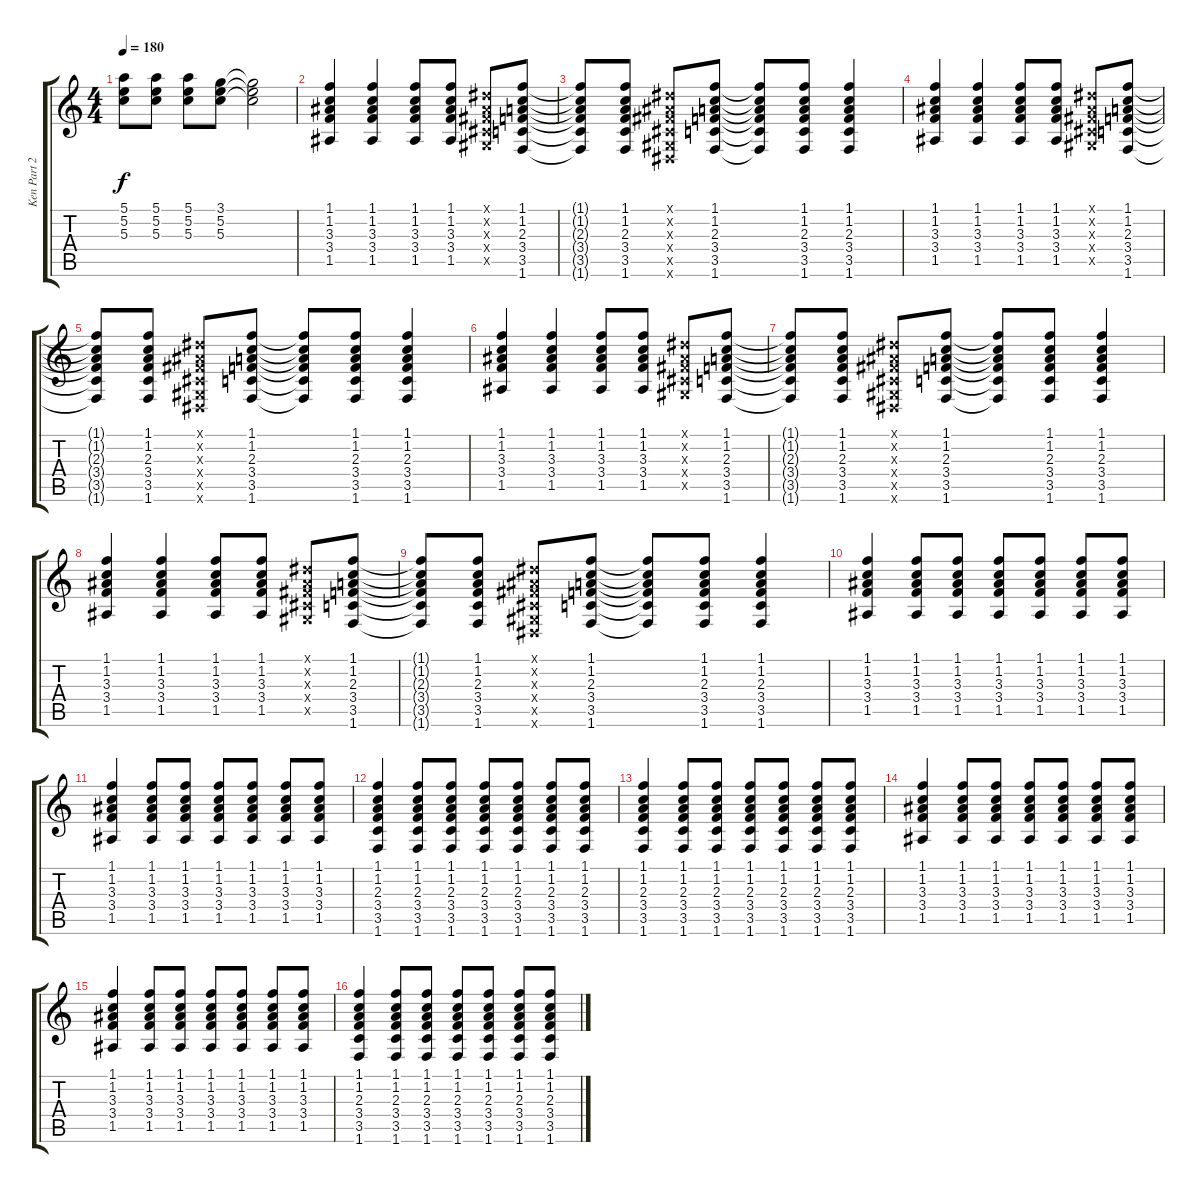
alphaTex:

\track ("Ken Part 2" "Ken Part 2") {instrument electricguitarclean}
\staff {score tabs}
\tuning (E4 B3 G3 D3 A2 E2) {hide}
\ts (4 4)
\tempo 180
\clef g2
\ks c
(5.1 5.2 5.3).8{dy f} (5.1 5.2 5.3).8 (5.1 5.2 5.3).8 (3.1 5.2 5.3).8 (3.1{t} 5.2{t} 5.3{t}).2 |
(1.1 1.2 3.3 3.4 1.5).4 (1.1 1.2 3.3 3.4 1.5).4 (1.1 1.2 3.3 3.4 1.5).8 (1.1 1.2 3.3 3.4 1.5).8 (-1.1{x} -1.2{x} -1.3{x} -1.4{x} -1.5{x}).8 (1.1 1.2 2.3 3.4 3.5 1.6).8 |
(1.1{t} 1.2{t} 2.3{t} 3.4{t} 3.5{t} 1.6{t}).8 (1.1 1.2 2.3 3.4 3.5 1.6).8 (-1.1{x} -1.2{x} -1.3{x} -1.4{x} -1.5{x} -1.6{x}).8 (1.1 1.2 2.3 3.4 3.5 1.6).8 (1.1{t} 1.2{t} 2.3{t} 3.4{t} 3.5{t} 1.6{t}).8 (1.1 1.2 2.3 3.4 3.5 1.6).8 (1.1 1.2 2.3 3.4 3.5 1.6).4 |
(1.1 1.2 3.3 3.4 1.5).4 (1.1 1.2 3.3 3.4 1.5).4 (1.1 1.2 3.3 3.4 1.5).8 (1.1 1.2 3.3 3.4 1.5).8 (-1.1{x} -1.2{x} -1.3{x} -1.4{x} -1.5{x}).8 (1.1 1.2 2.3 3.4 3.5 1.6).8 |
(1.1{t} 1.2{t} 2.3{t} 3.4{t} 3.5{t} 1.6{t}).8 (1.1 1.2 2.3 3.4 3.5 1.6).8 (-1.1{x} -1.2{x} -1.3{x} -1.4{x} -1.5{x} -1.6{x}).8 (1.1 1.2 2.3 3.4 3.5 1.6).8 (1.1{t} 1.2{t} 2.3{t} 3.4{t} 3.5{t} 1.6{t}).8 (1.1 1.2 2.3 3.4 3.5 1.6).8 (1.1 1.2 2.3 3.4 3.5 1.6).4 |
(1.1 1.2 3.3 3.4 1.5).4 (1.1 1.2 3.3 3.4 1.5).4 (1.1 1.2 3.3 3.4 1.5).8 (1.1 1.2 3.3 3.4 1.5).8 (-1.1{x} -1.2{x} -1.3{x} -1.4{x} -1.5{x}).8 (1.1 1.2 2.3 3.4 3.5 1.6).8 |
(1.1{t} 1.2{t} 2.3{t} 3.4{t} 3.5{t} 1.6{t}).8 (1.1 1.2 2.3 3.4 3.5 1.6).8 (-1.1{x} -1.2{x} -1.3{x} -1.4{x} -1.5{x} -1.6{x}).8 (1.1 1.2 2.3 3.4 3.5 1.6).8 (1.1{t} 1.2{t} 2.3{t} 3.4{t} 3.5{t} 1.6{t}).8 (1.1 1.2 2.3 3.4 3.5 1.6).8 (1.1 1.2 2.3 3.4 3.5 1.6).4 |
(1.1 1.2 3.3 3.4 1.5).4 (1.1 1.2 3.3 3.4 1.5).4 (1.1 1.2 3.3 3.4 1.5).8 (1.1 1.2 3.3 3.4 1.5).8 (-1.1{x} -1.2{x} -1.3{x} -1.4{x} -1.5{x}).8 (1.1 1.2 2.3 3.4 3.5 1.6).8 |
(1.1{t} 1.2{t} 2.3{t} 3.4{t} 3.5{t} 1.6{t}).8 (1.1 1.2 2.3 3.4 3.5 1.6).8 (-1.1{x} -1.2{x} -1.3{x} -1.4{x} -1.5{x} -1.6{x}).8 (1.1 1.2 2.3 3.4 3.5 1.6).8 (1.1{t} 1.2{t} 2.3{t} 3.4{t} 3.5{t} 1.6{t}).8 (1.1 1.2 2.3 3.4 3.5 1.6).8 (1.1 1.2 2.3 3.4 3.5 1.6).4 |
(1.1 1.2 3.3 3.4 1.5).4 (1.1 1.2 3.3 3.4 1.5).8 (1.1 1.2 3.3 3.4 1.5).8 (1.1 1.2 3.3 3.4 1.5).8 (1.1 1.2 3.3 3.4 1.5).8 (1.1 1.2 3.3 3.4 1.5).8 (1.1 1.2 3.3 3.4 1.5).8 |
(1.1 1.2 3.3 3.4 1.5).4 (1.1 1.2 3.3 3.4 1.5).8 (1.1 1.2 3.3 3.4 1.5).8 (1.1 1.2 3.3 3.4 1.5).8 (1.1 1.2 3.3 3.4 1.5).8 (1.1 1.2 3.3 3.4 1.5).8 (1.1 1.2 3.3 3.4 1.5).8 |
(1.1 1.2 2.3 3.4 3.5 1.6).4 (1.1 1.2 2.3 3.4 3.5 1.6).8 (1.1 1.2 2.3 3.4 3.5 1.6).8 (1.1 1.2 2.3 3.4 3.5 1.6).8 (1.1 1.2 2.3 3.4 3.5 1.6).8 (1.1 1.2 2.3 3.4 3.5 1.6).8 (1.1 1.2 2.3 3.4 3.5 1.6).8 |
(1.1 1.2 2.3 3.4 3.5 1.6).4 (1.1 1.2 2.3 3.4 3.5 1.6).8 (1.1 1.2 2.3 3.4 3.5 1.6).8 (1.1 1.2 2.3 3.4 3.5 1.6).8 (1.1 1.2 2.3 3.4 3.5 1.6).8 (1.1 1.2 2.3 3.4 3.5 1.6).8 (1.1 1.2 2.3 3.4 3.5 1.6).8 |
(1.1 1.2 3.3 3.4 1.5).4 (1.1 1.2 3.3 3.4 1.5).8 (1.1 1.2 3.3 3.4 1.5).8 (1.1 1.2 3.3 3.4 1.5).8 (1.1 1.2 3.3 3.4 1.5).8 (1.1 1.2 3.3 3.4 1.5).8 (1.1 1.2 3.3 3.4 1.5).8 |
(1.1 1.2 3.3 3.4 1.5).4 (1.1 1.2 3.3 3.4 1.5).8 (1.1 1.2 3.3 3.4 1.5).8 (1.1 1.2 3.3 3.4 1.5).8 (1.1 1.2 3.3 3.4 1.5).8 (1.1 1.2 3.3 3.4 1.5).8 (1.1 1.2 3.3 3.4 1.5).8 |
(1.1 1.2 2.3 3.4 3.5 1.6).4 (1.1 1.2 2.3 3.4 3.5 1.6).8 (1.1 1.2 2.3 3.4 3.5 1.6).8 (1.1 1.2 2.3 3.4 3.5 1.6).8 (1.1 1.2 2.3 3.4 3.5 1.6).8 (1.1 1.2 2.3 3.4 3.5 1.6).8 (1.1 1.2 2.3 3.4 3.5 1.6).8
